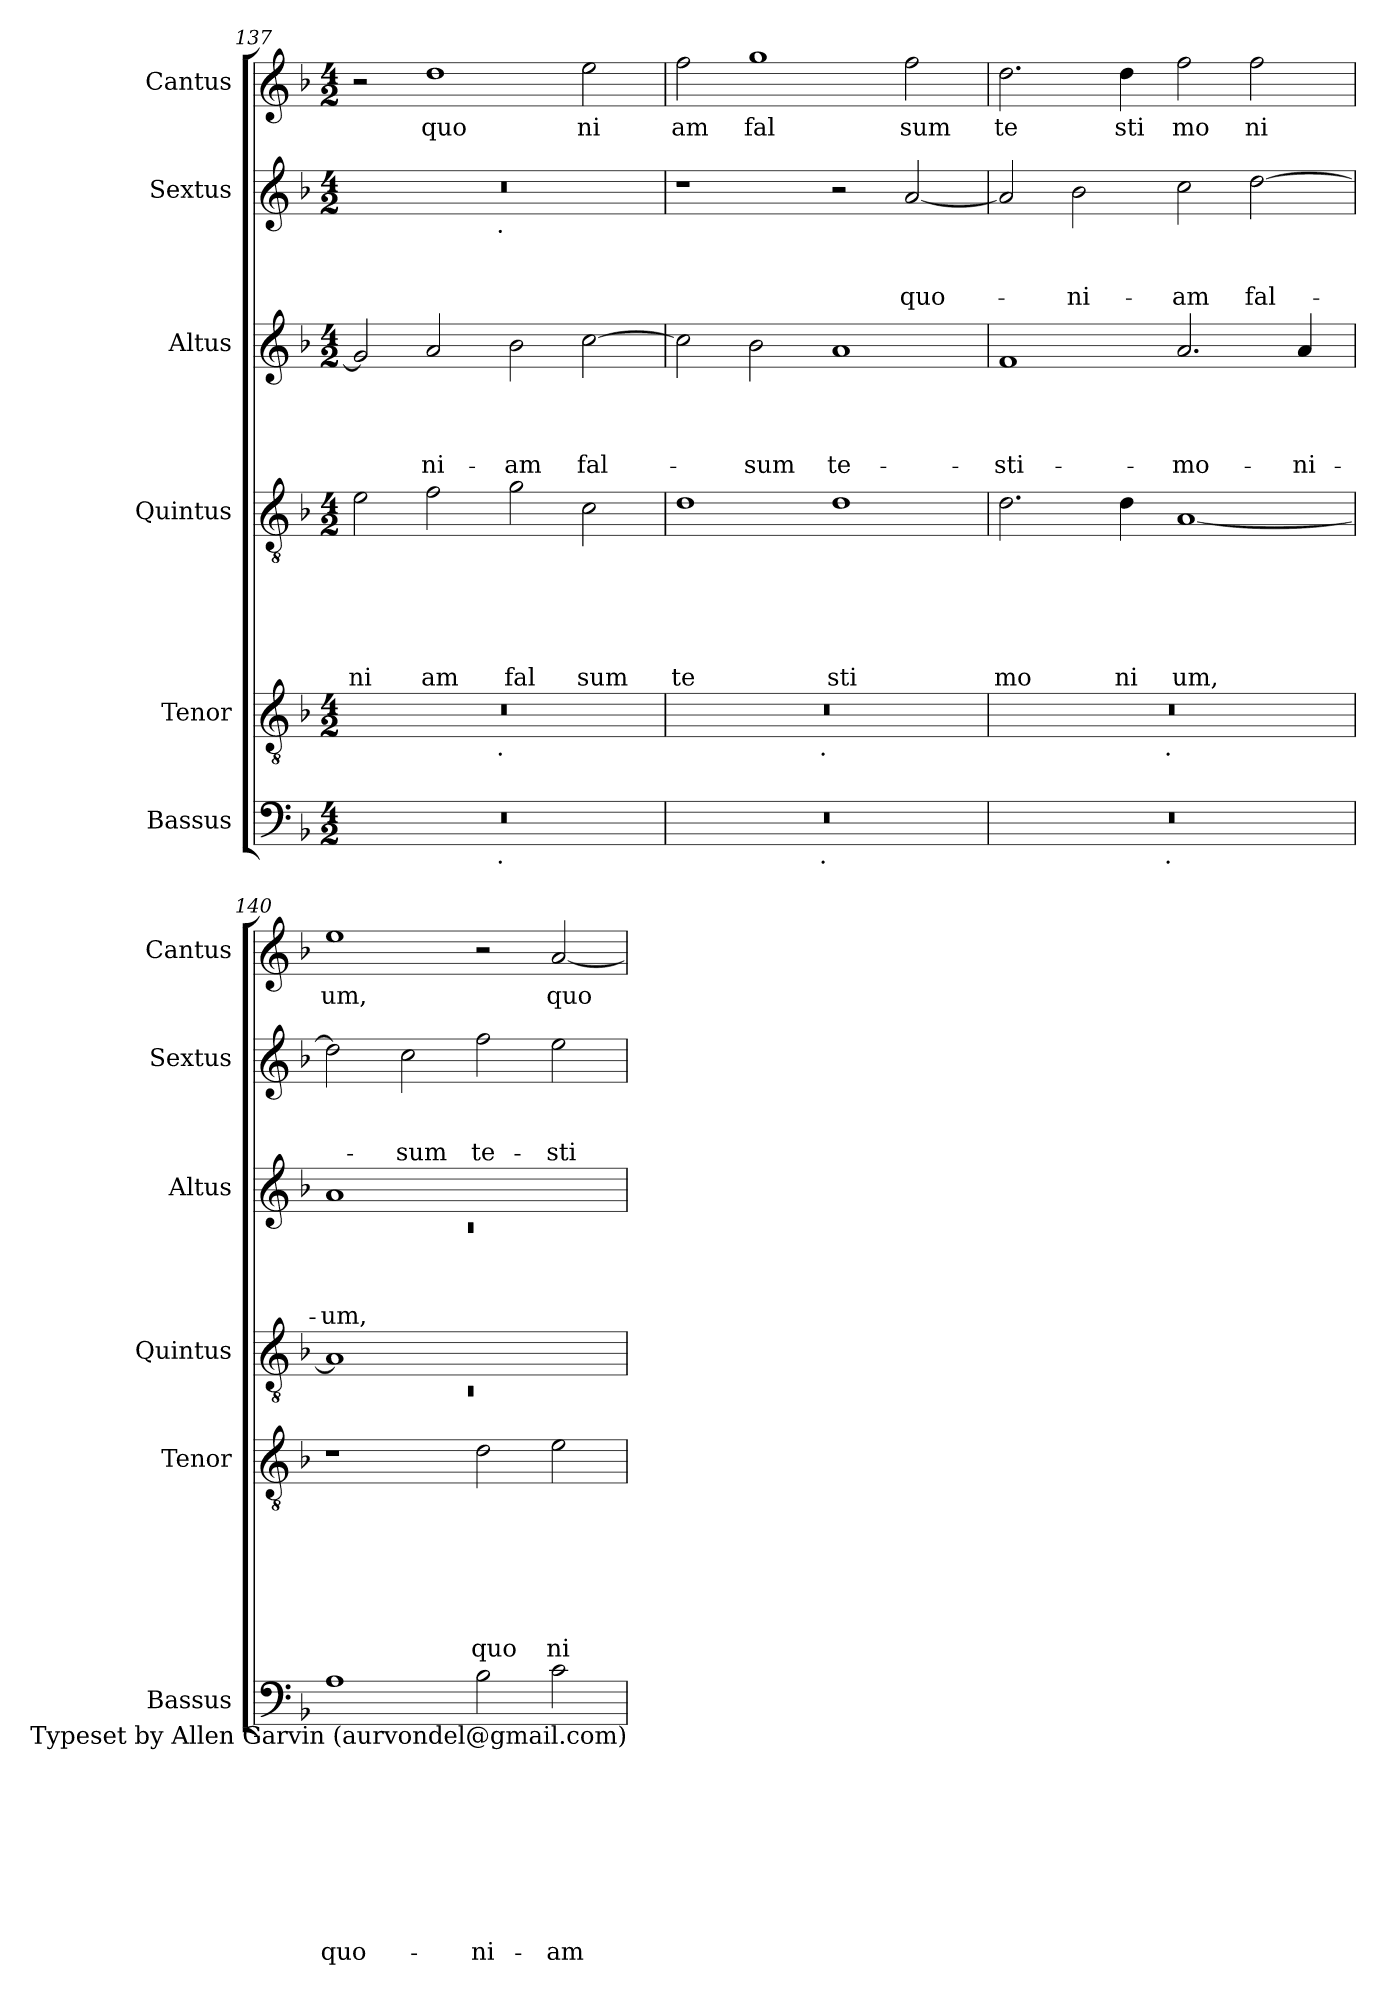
**kern	**text	**text	**text	**text	**text	**text	**text	**text	**text	**kern	**text	**text	**text	**text	**text	**text	**text	**kern	**text	**text	**text	**text	**text	**text	**kern	**text	**text	**text	**text	**kern	**text	**text	**text	**kern	**text
*part6	*part6	*part6	*part6	*part6	*part6	*part6	*part6	*part6	*part6	*part5	*part5	*part5	*part5	*part5	*part5	*part5	*part5	*part4	*part4	*part4	*part4	*part4	*part4	*part4	*part3	*part3	*part3	*part3	*part3	*part2	*part2	*part2	*part2	*part1	*part1
*staff6	*staff6	*staff6	*staff6	*staff6	*staff6	*staff6	*staff6	*staff6	*staff6	*staff5	*staff5	*staff5	*staff5	*staff5	*staff5	*staff5	*staff5	*staff4	*staff4	*staff4	*staff4	*staff4	*staff4	*staff4	*staff3	*staff3	*staff3	*staff3	*staff3	*staff2	*staff2	*staff2	*staff2	*staff1	*staff1
*I"Bassus	*	*	*	*	*	*	*	*	*	*I"Tenor	*	*	*	*	*	*	*	*I"Quintus	*	*	*	*	*	*	*I"Altus	*	*	*	*	*I"Sextus	*	*	*	*I"Cantus	*
*I'Bassus	*	*	*	*	*	*	*	*	*	*I'Tenor	*	*	*	*	*	*	*	*I'Quintus	*	*	*	*	*	*	*I'Altus	*	*	*	*	*I'Sextus	*	*	*	*I'Cantus	*
!!LO:LB:g=z
*clefF4	*	*	*	*	*	*	*	*	*	*clefGv2	*	*	*	*	*	*	*	*clefGv2	*	*	*	*	*	*	*clefG2	*	*	*	*	*clefG2	*	*	*	*clefG2	*
*k[b-]	*	*	*	*	*	*	*	*	*	*k[b-]	*	*	*	*	*	*	*	*k[b-]	*	*	*	*	*	*	*k[b-]	*	*	*	*	*k[b-]	*	*	*	*k[b-]	*
*F:	*	*	*	*	*	*	*	*	*	*F:	*	*	*	*	*	*	*	*F:	*	*	*	*	*	*	*F:	*	*	*	*	*F:	*	*	*	*F:	*
*M4/2	*	*	*	*	*	*	*	*	*	*M4/2	*	*	*	*	*	*	*	*M4/2	*	*	*	*	*	*	*M4/2	*	*	*	*	*M4/2	*	*	*	*M4/2	*
=137	=137	=137	=137	=137	=137	=137	=137	=137	=137	=137	=137	=137	=137	=137	=137	=137	=137	=137	=137	=137	=137	=137	=137	=137	=137	=137	=137	=137	=137	=137	=137	=137	=137	=137	=137
!	!	!	!	!	!	!	!	!	!	!	!	!	!	!	!	!	!	!	!	!	!	!	!	!LO:LY:b	!	!	!	!	!	!	!	!	!	!	!
*^	*	*	*	*	*	*	*	*	*	*^	*	*	*	*	*	*	*	*	*	*	*	*	*	*	*	*	*	*	*	*^	*	*	*	*	*
0r	2ryy	.	.	.	.	.	.	.	.	.	0r	2ryy	.	.	.	.	.	.	.	2e\	.	.	.	.	.	-ni	2g/]	.	.	.	.	0r	2ryy	.	.	.	2r	.
!	!	!	!	!	!	!	!	!	!	!	!	!	!	!	!	!	!	!	!	!	!	!	!	!	!	!LO:LY:b	!	!	!	!	!LO:LY:b	!	!	!	!	!	!	!LO:LY:b
.	4...ryy	.	.	.	.	.	.	.	.	.	.	4...ryy	.	.	.	.	.	.	.	2f\	.	.	.	.	.	am	2a/	.	.	.	ni-	.	4...ryy	.	.	.	1dd	quo
!	!	!	!	!	!	!	!	!	!	!	!	!	!	!	!	!	!	!	!	!	!	!	!	!	!	!	!	!	!	!	!	!	!LO:TX:b:t=.	!	!	!	!	!
!	!	!	!	!	!	!	!	!	!	!	!	!LO:TX:b:t=.	!	!	!	!	!	!	!	!	!	!	!	!	!	!	!	!	!	!	!	!	!	!	!	!	!	!
!	!LO:TX:b:t=.	!	!	!	!	!	!	!	!	!	!	!	!	!	!	!	!	!	!	!	!	!	!	!	!	!	!	!	!	!	!	!	!	!	!	!	!	!
.	1ryy	.	.	.	.	.	.	.	.	.	.	1ryy	.	.	.	.	.	.	.	.	.	.	.	.	.	.	.	.	.	.	.	.	1ryy	.	.	.	.	.
!	!	!	!	!	!	!	!	!	!	!	!	!	!	!	!	!	!	!	!	!	!	!	!	!	!	!LO:LY:b	!	!	!	!	!LO:LY:b	!	!	!	!	!	!	!
.	.	.	.	.	.	.	.	.	.	.	.	.	.	.	.	.	.	.	.	2g\	.	.	.	.	.	fal	2b-\	.	.	.	-am	.	.	.	.	.	.	.
!	!	!	!	!	!	!	!	!	!	!	!	!	!	!	!	!	!	!	!	!	!	!	!	!	!	!LO:LY:b	!	!	!	!	!LO:LY:b	!	!	!	!	!	!	!LO:LY:b
.	.	.	.	.	.	.	.	.	.	.	.	.	.	.	.	.	.	.	.	2c\	.	.	.	.	.	sum	[>2cc\	.	.	.	fal-	.	.	.	.	.	2ee\	ni
.	32ryy	.	.	.	.	.	.	.	.	.	.	32ryy	.	.	.	.	.	.	.	.	.	.	.	.	.	.	.	.	.	.	.	.	32ryy	.	.	.	.	.
=138!	=138!	=138!	=138!	=138!	=138!	=138!	=138!	=138!	=138!	=138!	=138!	=138!	=138!	=138!	=138!	=138!	=138!	=138!	=138!	=138!	=138!	=138!	=138!	=138!	=138!	=138!	=138!	=138!	=138!	=138!	=138!	=138!	=138!	=138!	=138!	=138!	=138!	=138!
!	!	!	!	!	!	!	!	!	!	!	!	!	!	!	!	!	!	!	!	!	!	!	!	!	!	!LO:LY:b	!	!	!	!	!	!	!	!	!	!	!	!LO:LY:b
*	*	*	*	*	*	*	*	*	*	*	*	*	*	*	*	*	*	*	*	*	*	*	*	*	*	*	*	*	*	*	*	*v	*v	*	*	*	*	*
0r	2ryy	.	.	.	.	.	.	.	.	.	0r	2ryy	.	.	.	.	.	.	.	1d	.	.	.	.	.	te	2cc\]	.	.	.	.	1r	.	.	.	2ff\	am
!	!	!	!	!	!	!	!	!	!	!	!	!	!	!	!	!	!	!	!	!	!	!	!	!	!	!	!	!	!	!	!LO:LY:b	!	!	!	!	!	!LO:LY:b
.	4...ryy	.	.	.	.	.	.	.	.	.	.	4...ryy	.	.	.	.	.	.	.	.	.	.	.	.	.	.	2b-\	.	.	.	-sum	.	.	.	.	1gg	fal
!	!	!	!	!	!	!	!	!	!	!	!	!LO:TX:b:t=.	!	!	!	!	!	!	!	!	!	!	!	!	!	!	!	!	!	!	!	!	!	!	!	!	!
!	!LO:TX:b:t=.	!	!	!	!	!	!	!	!	!	!	!	!	!	!	!	!	!	!	!	!	!	!	!	!	!	!	!	!	!	!	!	!	!	!	!	!
.	1ryy	.	.	.	.	.	.	.	.	.	.	1ryy	.	.	.	.	.	.	.	.	.	.	.	.	.	.	.	.	.	.	.	.	.	.	.	.	.
!	!	!	!	!	!	!	!	!	!	!	!	!	!	!	!	!	!	!	!	!	!	!	!	!	!	!LO:LY:b	!	!	!	!	!LO:LY:b	!	!	!	!	!	!
.	.	.	.	.	.	.	.	.	.	.	.	.	.	.	.	.	.	.	.	1d	.	.	.	.	.	sti	1a	.	.	.	te-	2r	.	.	.	.	.
!	!	!	!	!	!	!	!	!	!	!	!	!	!	!	!	!	!	!	!	!	!	!	!	!	!	!	!	!	!	!	!	!	!	!	!LO:LY:b	!	!LO:LY:b
.	.	.	.	.	.	.	.	.	.	.	.	.	.	.	.	.	.	.	.	.	.	.	.	.	.	.	.	.	.	.	.	[<2a/	.	.	quo-	2ff\	sum
.	32ryy	.	.	.	.	.	.	.	.	.	.	32ryy	.	.	.	.	.	.	.	.	.	.	.	.	.	.	.	.	.	.	.	.	.	.	.	.	.
=139!	=139!	=139!	=139!	=139!	=139!	=139!	=139!	=139!	=139!	=139!	=139!	=139!	=139!	=139!	=139!	=139!	=139!	=139!	=139!	=139!	=139!	=139!	=139!	=139!	=139!	=139!	=139!	=139!	=139!	=139!	=139!	=139!	=139!	=139!	=139!	=139!	=139!
!	!	!	!	!	!	!	!	!	!	!	!	!	!	!	!	!	!	!	!	!	!	!	!	!	!	!LO:LY:b	!	!	!	!	!LO:LY:b	!	!	!	!	!	!LO:LY:b
0r	2ryy	.	.	.	.	.	.	.	.	.	0r	2ryy	.	.	.	.	.	.	.	2.d\	.	.	.	.	.	mo	1f	.	.	.	-sti-	2a/]	.	.	.	2.dd\	te
!	!	!	!	!	!	!	!	!	!	!	!	!	!	!	!	!	!	!	!	!	!	!	!	!	!	!	!	!	!	!	!	!	!	!	!LO:LY:b	!	!
.	4...ryy	.	.	.	.	.	.	.	.	.	.	4...ryy	.	.	.	.	.	.	.	.	.	.	.	.	.	.	.	.	.	.	.	2b-\	.	.	-ni-	.	.
!	!	!	!	!	!	!	!	!	!	!	!	!	!	!	!	!	!	!	!	!	!	!	!	!	!	!LO:LY:b	!	!	!	!	!	!	!	!	!	!	!LO:LY:b
.	.	.	.	.	.	.	.	.	.	.	.	.	.	.	.	.	.	.	.	4d\	.	.	.	.	.	ni	.	.	.	.	.	.	.	.	.	4dd\	sti
!	!	!	!	!	!	!	!	!	!	!	!	!LO:TX:b:t=.	!	!	!	!	!	!	!	!	!	!	!	!	!	!	!	!	!	!	!	!	!	!	!	!	!
!	!LO:TX:b:t=.	!	!	!	!	!	!	!	!	!	!	!	!	!	!	!	!	!	!	!	!	!	!	!	!	!	!	!	!	!	!	!	!	!	!	!	!
.	1ryy	.	.	.	.	.	.	.	.	.	.	1ryy	.	.	.	.	.	.	.	.	.	.	.	.	.	.	.	.	.	.	.	.	.	.	.	.	.
!	!	!	!	!	!	!	!	!	!	!	!	!	!	!	!	!	!	!	!	!	!	!	!	!	!	!LO:LY:b	!	!	!	!	!LO:LY:b	!	!	!	!LO:LY:b	!	!LO:LY:b
.	.	.	.	.	.	.	.	.	.	.	.	.	.	.	.	.	.	.	.	[<1A	.	.	.	.	.	um,	2.a/	.	.	.	-mo-	2cc\	.	.	-am	2ff\	mo
!	!	!	!	!	!	!	!	!	!	!	!	!	!	!	!	!	!	!	!	!	!	!	!	!	!	!	!	!	!	!	!	!	!	!	!LO:LY:b	!	!LO:LY:b
.	.	.	.	.	.	.	.	.	.	.	.	.	.	.	.	.	.	.	.	.	.	.	.	.	.	.	.	.	.	.	.	[>2dd\	.	.	fal-	2ff\	ni
!	!	!	!	!	!	!	!	!	!	!	!	!	!	!	!	!	!	!	!	!	!	!	!	!	!	!	!	!	!	!	!LO:LY:b	!	!	!	!	!	!
.	.	.	.	.	.	.	.	.	.	.	.	.	.	.	.	.	.	.	.	.	.	.	.	.	.	.	4a/	.	.	.	-ni-	.	.	.	.	.	.
.	32ryy	.	.	.	.	.	.	.	.	.	.	32ryy	.	.	.	.	.	.	.	.	.	.	.	.	.	.	.	.	.	.	.	.	.	.	.	.	.
=140!	=140!	=140!	=140!	=140!	=140!	=140!	=140!	=140!	=140!	=140!	=140!	=140!	=140!	=140!	=140!	=140!	=140!	=140!	=140!	=140!	=140!	=140!	=140!	=140!	=140!	=140!	=140!	=140!	=140!	=140!	=140!	=140!	=140!	=140!	=140!	=140!	=140!
*	*	*	*	*	*	*	*	*	*	*	*	*	*	*	*	*	*	*	*	*^	*	*	*	*	*	*	*^	*	*	*	*	*	*	*	*	*	*
!	!	!	!	!	!	!	!	!	!	!LO:LY:b	!	!	!	!	!	!	!	!	!	!	!LO:N:vis=1	!	!	!	!	!	!	!	!LO:N:vis=1	!	!	!	!LO:LY:b	!	!	!	!	!	!LO:LY:b
*v	*v	*	*	*	*	*	*	*	*	*	*	*	*	*	*	*	*	*	*	*	*	*	*	*	*	*	*	*	*	*	*	*	*	*	*	*	*	*	*
*	*	*	*	*	*	*	*	*	*	*v	*v	*	*	*	*	*	*	*	*	*	*	*	*	*	*	*	*	*	*	*	*	*	*	*	*	*	*	*
1A	.	.	.	.	.	.	.	.	quo-	1r	.	.	.	.	.	.	.	1A]	0rC	.	.	.	.	.	.	1a	0rc	.	.	.	-um,	2dd\]	.	.	.	1ee	um,
!	!	!	!	!	!	!	!	!	!	!	!	!	!	!	!	!	!	!	!	!	!	!	!	!	!	!	!	!	!	!	!	!	!	!	!LO:LY:b	!	!
.	.	.	.	.	.	.	.	.	.	.	.	.	.	.	.	.	.	.	.	.	.	.	.	.	.	.	.	.	.	.	.	2cc\	.	.	-sum	.	.
!	!	!	!	!	!	!	!	!	!LO:LY:b	!	!	!	!	!	!	!	!LO:LY:b	!	!	!	!	!	!	!	!	!	!	!	!	!	!	!	!	!	!LO:LY:b	!	!
2B-\	.	.	.	.	.	.	.	.	-ni-	2d\	.	.	.	.	.	.	quo	1ryy	.	.	.	.	.	.	.	1ryy	.	.	.	.	.	2ff\	.	.	te-	2r	.
!	!	!	!	!	!	!	!	!	!LO:LY:b	!	!	!	!	!	!	!	!LO:LY:b	!	!	!	!	!	!	!	!	!	!	!	!	!	!	!	!	!	!LO:LY:b	!	!LO:LY:b
2c\	.	.	.	.	.	.	.	.	-am	2e\	.	.	.	.	.	.	ni	.	.	.	.	.	.	.	.	.	.	.	.	.	.	2ee\	.	.	-sti-	[<2a/	quo
*	*	*	*	*	*	*	*	*	*	*	*	*	*	*	*	*	*	*v	*v	*	*	*	*	*	*	*	*	*	*	*	*	*	*	*	*	*	*
*	*	*	*	*	*	*	*	*	*	*	*	*	*	*	*	*	*	*	*	*	*	*	*	*	*v	*v	*	*	*	*	*	*	*	*	*	*
!LO:TX:b:t=Typeset by Allen Garvin (aurvondel@gmail.com)	!	!	!	!	!	!	!	!	!	!	!	!	!	!	!	!	!	!	!	!	!	!	!	!	!	!	!	!	!	!	!	!	!	!	!
=!	=!	=!	=!	=!	=!	=!	=!	=!	=!	=!	=!	=!	=!	=!	=!	=!	=!	=!	=!	=!	=!	=!	=!	=!	=!	=!	=!	=!	=!	=!	=!	=!	=!	=!	=!
*-	*-	*-	*-	*-	*-	*-	*-	*-	*-	*-	*-	*-	*-	*-	*-	*-	*-	*-	*-	*-	*-	*-	*-	*-	*-	*-	*-	*-	*-	*-	*-	*-	*-	*-	*-
